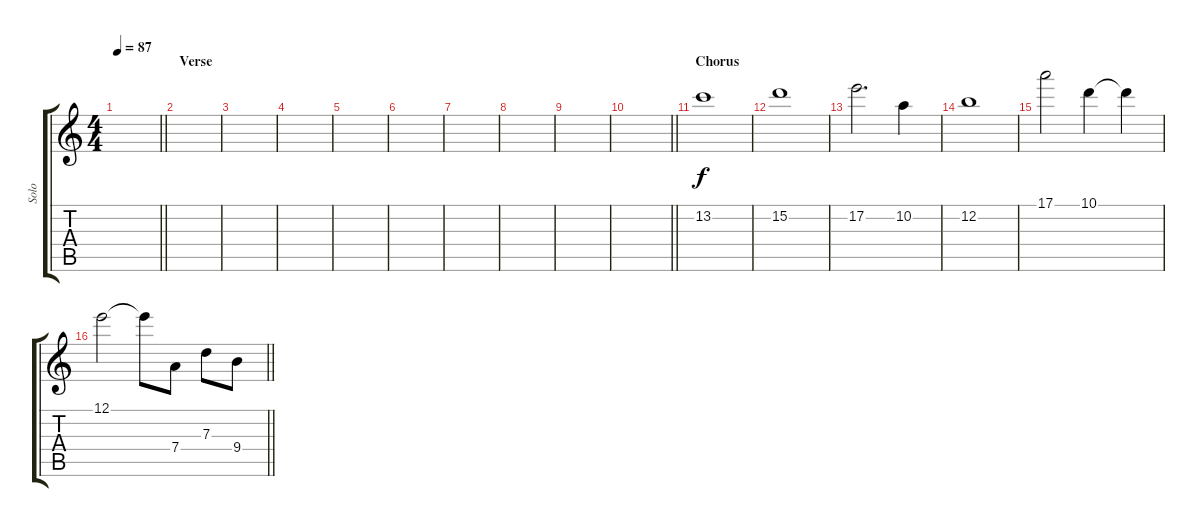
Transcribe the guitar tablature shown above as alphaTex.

\track ("Solo" "Solo") {instrument distortionguitar}
\staff {score tabs}
\tuning (E4 B3 G3 D3 A2 E2) {hide}
\ts (4 4)
\tempo 87
\clef g2
\barLineRight lightlight
\ks c
|
\section ("" "Verse")
|
|
|
|
|
|
|
|
\barLineRight lightlight
|
\section ("" "Chorus")
13.2.1 |
15.2.1 |
17.2.2{d} 10.2.4 |
12.2.1 |
17.1.2 10.1.4 10.1{t}.4 |
\barLineRight lightlight
12.1.2 12.1{t}.8 7.4.8 7.3.8 9.4.8
